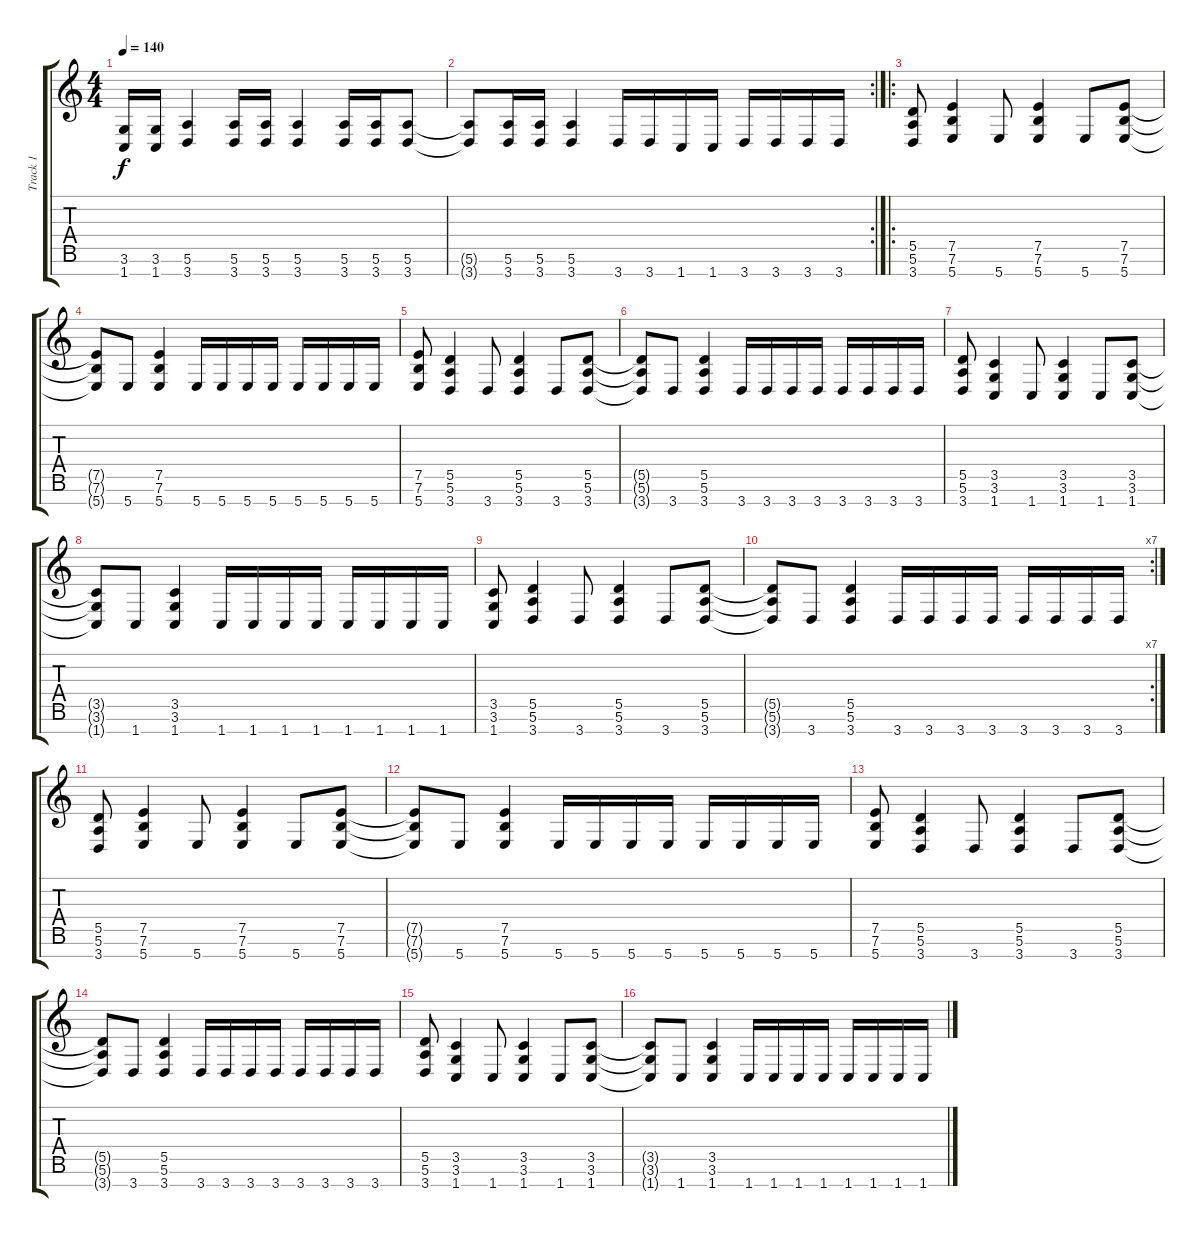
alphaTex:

\track ("Track 1" "Track 1") {instrument distortionguitar}
\staff {score tabs}
\tuning (E4 B3 G3 D3 A2 E2 B1) {hide}
\ts (4 4)
\tempo 140
\clef g2
\ks c
(3.6 1.7).16{dy f} (3.6 1.7).16 (5.6 3.7).4 (5.6 3.7).16 (5.6 3.7).16 (5.6 3.7).4 (5.6 3.7).16 (5.6 3.7).16 (5.6 3.7).8 |
\rc 2
(5.6{t} 3.7{t}).8 (5.6 3.7).16 (5.6 3.7).16 (5.6 3.7).4 3.7.16 3.7.16 1.7.16 1.7.16 3.7.16 3.7.16 3.7.16 3.7.16 |
\ro
(5.5 5.6 3.7).8 (7.5 7.6 5.7).4 5.7.8 (7.5 7.6 5.7).4 5.7.8 (7.5 7.6 5.7).8 |
(7.5{t} 7.6{t} 5.7{t}).8 5.7.8 (7.5 7.6 5.7).4 5.7.16 5.7.16 5.7.16 5.7.16 5.7.16 5.7.16 5.7.16 5.7.16 |
(7.5 7.6 5.7).8 (5.5 5.6 3.7).4 3.7.8 (5.5 5.6 3.7).4 3.7.8 (5.5 5.6 3.7).8 |
(5.5{t} 5.6{t} 3.7{t}).8 3.7.8 (5.5 5.6 3.7).4 3.7.16 3.7.16 3.7.16 3.7.16 3.7.16 3.7.16 3.7.16 3.7.16 |
(5.5 5.6 3.7).8 (3.5 3.6 1.7).4 1.7.8 (3.5 3.6 1.7).4 1.7.8 (3.5 3.6 1.7).8 |
(3.5{t} 3.6{t} 1.7{t}).8 1.7.8 (3.5 3.6 1.7).4 1.7.16 1.7.16 1.7.16 1.7.16 1.7.16 1.7.16 1.7.16 1.7.16 |
(3.5 3.6 1.7).8 (5.5 5.6 3.7).4 3.7.8 (5.5 5.6 3.7).4 3.7.8 (5.5 5.6 3.7).8 |
\rc 7
(5.5{t} 5.6{t} 3.7{t}).8 3.7.8 (5.5 5.6 3.7).4 3.7.16 3.7.16 3.7.16 3.7.16 3.7.16 3.7.16 3.7.16 3.7.16 |
(5.5 5.6 3.7).8 (7.5 7.6 5.7).4 5.7.8 (7.5 7.6 5.7).4 5.7.8 (7.5 7.6 5.7).8 |
(7.5{t} 7.6{t} 5.7{t}).8 5.7.8 (7.5 7.6 5.7).4 5.7.16 5.7.16 5.7.16 5.7.16 5.7.16 5.7.16 5.7.16 5.7.16 |
(7.5 7.6 5.7).8 (5.5 5.6 3.7).4 3.7.8 (5.5 5.6 3.7).4 3.7.8 (5.5 5.6 3.7).8 |
(5.5{t} 5.6{t} 3.7{t}).8 3.7.8 (5.5 5.6 3.7).4 3.7.16 3.7.16 3.7.16 3.7.16 3.7.16 3.7.16 3.7.16 3.7.16 |
(5.5 5.6 3.7).8 (3.5 3.6 1.7).4 1.7.8 (3.5 3.6 1.7).4 1.7.8 (3.5 3.6 1.7).8 |
(3.5{t} 3.6{t} 1.7{t}).8 1.7.8 (3.5 3.6 1.7).4 1.7.16 1.7.16 1.7.16 1.7.16 1.7.16 1.7.16 1.7.16 1.7.16
